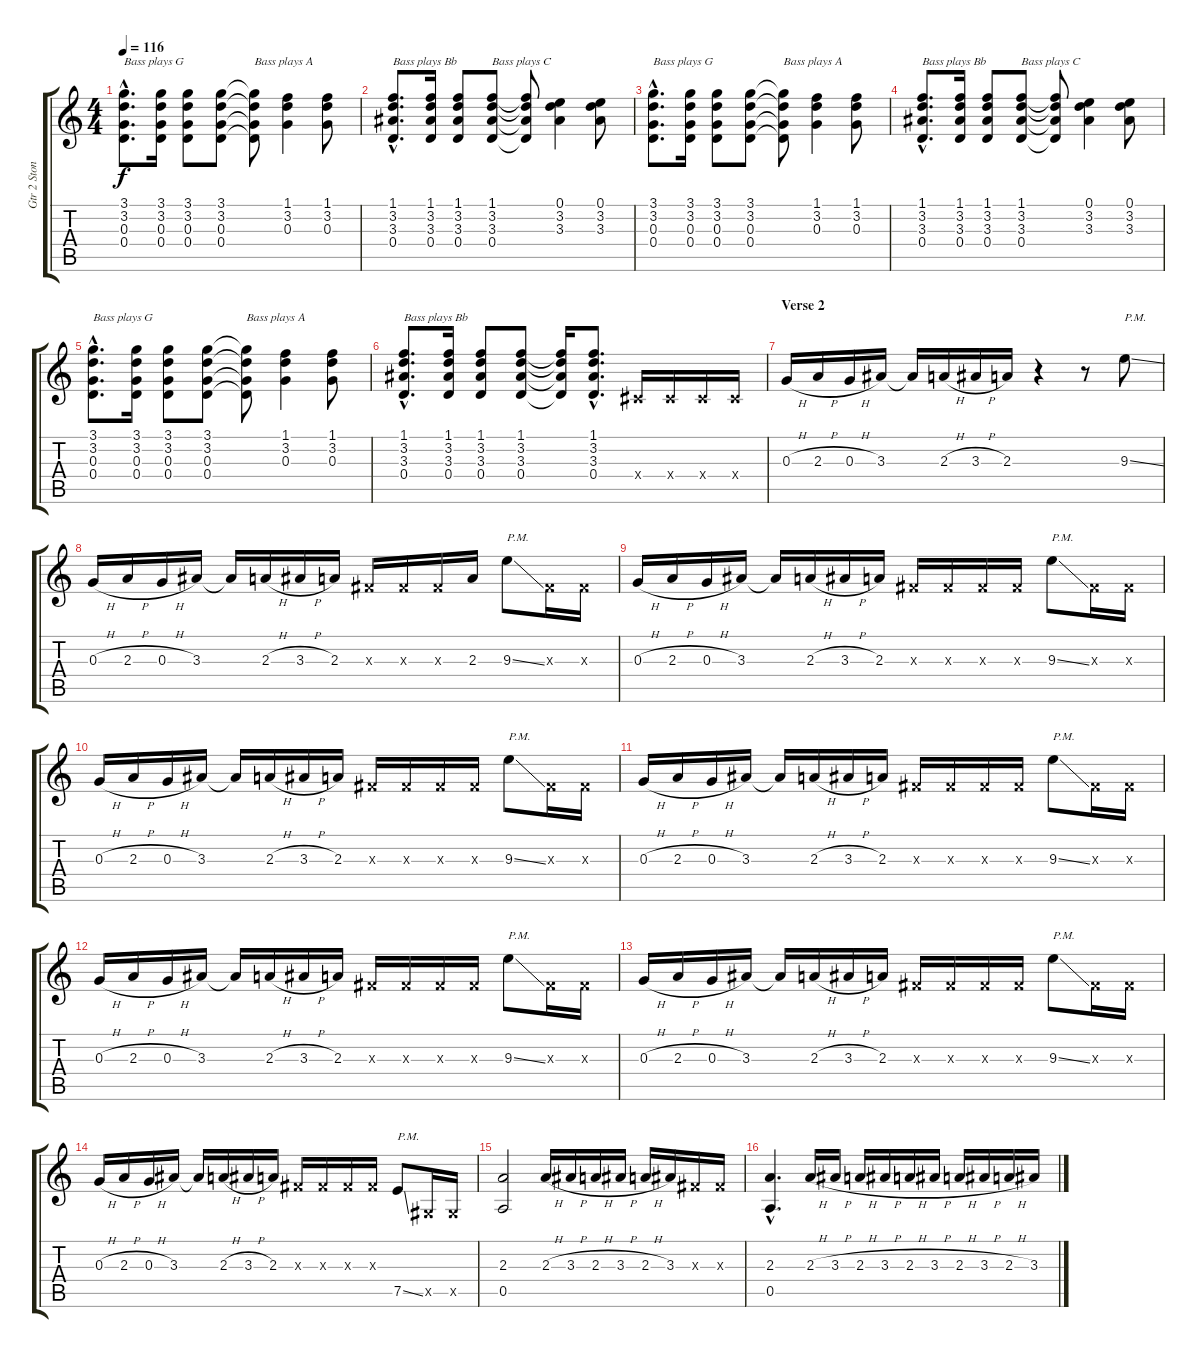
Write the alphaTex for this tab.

\track ("Gtr 2 Stone Gossard" "Gtr 2 Ston") {instrument overdrivenguitar}
\staff {score tabs}
\tuning (E4 B3 G3 D3 A2 E2) {hide}
\ts (4 4)
\tempo 116
\clef g2
\ks c
(3.1{hac} 3.2{hac} 0.3{hac} 0.4{hac}).8{d txt "Bass plays G" dy f} (3.1 3.2 0.3 0.4).16 (3.1 3.2 0.3 0.4).8 (3.1 3.2 0.3 0.4).8 (3.1{t} 3.2{t} 0.3{t} 0.4{t}).8{txt "Bass plays A"} (1.1 3.2 0.3).4 (1.1 3.2 0.3).8 |
(1.1{hac} 3.2{hac} 3.3{hac} 0.4{hac}).8{d txt "Bass plays Bb"} (1.1 3.2 3.3 0.4).16 (1.1 3.2 3.3 0.4).8 (1.1 3.2 3.3 0.4).8{txt "Bass plays C"} (1.1{t} 3.2{t} 3.3{t} 0.4{t}).8 (0.1 3.2 3.3).4 (0.1 3.2 3.3).8 |
(3.1{hac} 3.2{hac} 0.3{hac} 0.4{hac}).8{d txt "Bass plays G"} (3.1 3.2 0.3 0.4).16 (3.1 3.2 0.3 0.4).8 (3.1 3.2 0.3 0.4).8 (3.1{t} 3.2{t} 0.3{t} 0.4{t}).8{txt "Bass plays A"} (1.1 3.2 0.3).4 (1.1 3.2 0.3).8 |
(1.1{hac} 3.2{hac} 3.3{hac} 0.4{hac}).8{d txt "Bass plays Bb"} (1.1 3.2 3.3 0.4).16 (1.1 3.2 3.3 0.4).8 (1.1 3.2 3.3 0.4).8{txt "Bass plays C"} (1.1{t} 3.2{t} 3.3{t} 0.4{t}).8 (0.1 3.2 3.3).4 (0.1 3.2 3.3).8 |
(3.1{hac} 3.2{hac} 0.3{hac} 0.4{hac}).8{d txt "Bass plays G"} (3.1 3.2 0.3 0.4).16 (3.1 3.2 0.3 0.4).8 (3.1 3.2 0.3 0.4).8 (3.1{t} 3.2{t} 0.3{t} 0.4{t}).8{txt "Bass plays A"} (1.1 3.2 0.3).4 (1.1 3.2 0.3).8 |
(1.1{hac} 3.2{hac} 3.3{hac} 0.4{hac}).8{d txt "Bass plays Bb"} (1.1 3.2 3.3 0.4).16 (1.1 3.2 3.3 0.4).8 (1.1 3.2 3.3 0.4).8 (1.1{t} 3.2{t} 3.3{t} 0.4{t}).16 (1.1{hac} 3.2{hac} 3.3{hac} 0.4{hac}).8{d} -1.4{x}.16 -1.4{x}.16 -1.4{x}.16 -1.4{x}.16 |
\section ("" "Verse 2")
0.3{h}.16 2.3{h}.16 0.3{h}.16 3.3.16 3.3{t}.16 2.3{h}.16 3.3{h}.16 2.3.16 r.4 r.8 9.3{ss}.8{txt "P.M."} |
0.3{h}.16 2.3{h}.16 0.3{h}.16 3.3.16 3.3{t}.16 2.3{h}.16 3.3{h}.16 2.3.16 -1.3{x}.16 -1.3{x}.16 -1.3{x}.16 2.3.16 9.3{ss}.8{txt "P.M."} -1.3{x}.16 -1.3{x}.16 |
0.3{h}.16 2.3{h}.16 0.3{h}.16 3.3.16 3.3{t}.16 2.3{h}.16 3.3{h}.16 2.3.16 -1.3{x}.16 -1.3{x}.16 -1.3{x}.16 -1.3{x}.16 9.3{ss}.8{txt "P.M."} -1.3{x}.16 -1.3{x}.16 |
0.3{h}.16 2.3{h}.16 0.3{h}.16 3.3.16 3.3{t}.16 2.3{h}.16 3.3{h}.16 2.3.16 -1.3{x}.16 -1.3{x}.16 -1.3{x}.16 -1.3{x}.16 9.3{ss}.8{txt "P.M."} -1.3{x}.16 -1.3{x}.16 |
0.3{h}.16 2.3{h}.16 0.3{h}.16 3.3.16 3.3{t}.16 2.3{h}.16 3.3{h}.16 2.3.16 -1.3{x}.16 -1.3{x}.16 -1.3{x}.16 -1.3{x}.16 9.3{ss}.8{txt "P.M."} -1.3{x}.16 -1.3{x}.16 |
0.3{h}.16 2.3{h}.16 0.3{h}.16 3.3.16 3.3{t}.16 2.3{h}.16 3.3{h}.16 2.3.16 -1.3{x}.16 -1.3{x}.16 -1.3{x}.16 -1.3{x}.16 9.3{ss}.8{txt "P.M."} -1.3{x}.16 -1.3{x}.16 |
0.3{h}.16 2.3{h}.16 0.3{h}.16 3.3.16 3.3{t}.16 2.3{h}.16 3.3{h}.16 2.3.16 -1.3{x}.16 -1.3{x}.16 -1.3{x}.16 -1.3{x}.16 9.3{ss}.8{txt "P.M."} -1.3{x}.16 -1.3{x}.16 |
0.3{h}.16 2.3{h}.16 0.3{h}.16 3.3.16 3.3{t}.16 2.3{h}.16 3.3{h}.16 2.3.16 -1.3{x}.16 -1.3{x}.16 -1.3{x}.16 -1.3{x}.16 7.5{ss}.8{txt "P.M."} -1.5{x}.16 -1.5{x}.16 |
\section ("" "")
(2.3 0.5).2 2.3{h}.16 3.3{h}.16 2.3{h}.16 3.3{h}.16 2.3{h}.16 3.3.16 -1.3{x}.16 -1.3{x}.16 |
(2.3{hac} 0.5{hac}).4{d} 2.3{h}.16 3.3{h}.16 2.3{h}.16 3.3{h}.16 2.3{h}.16 3.3{h}.16 2.3{h}.16 3.3{h}.16 2.3{h}.16 3.3.16
